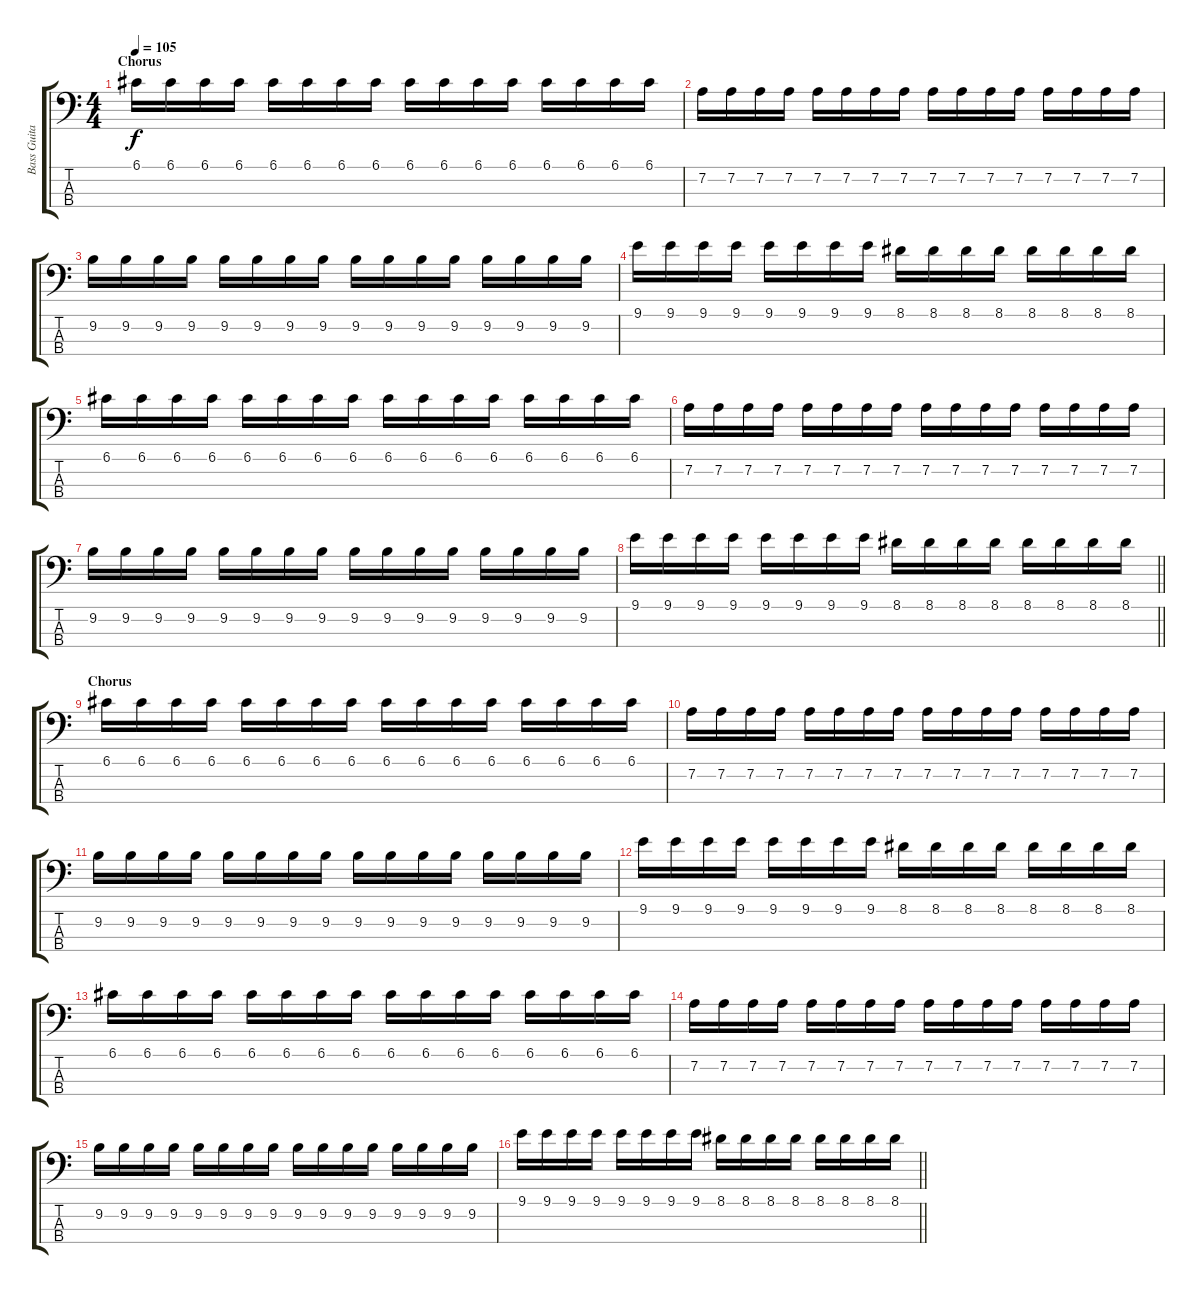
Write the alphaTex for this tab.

\track ("Bass Guitar" "Bass Guita") {instrument electricbassfinger}
\staff {score tabs}
\tuning (G2 D2 A1 D1) {hide}
\ts (4 4)
\section ("" "Chorus")
\tempo 105
\clef f4
\ks c
6.1.16{dy f} 6.1.16 6.1.16 6.1.16 6.1.16 6.1.16 6.1.16 6.1.16 6.1.16 6.1.16 6.1.16 6.1.16 6.1.16 6.1.16 6.1.16 6.1.16 |
7.2.16 7.2.16 7.2.16 7.2.16 7.2.16 7.2.16 7.2.16 7.2.16 7.2.16 7.2.16 7.2.16 7.2.16 7.2.16 7.2.16 7.2.16 7.2.16 |
9.2.16 9.2.16 9.2.16 9.2.16 9.2.16 9.2.16 9.2.16 9.2.16 9.2.16 9.2.16 9.2.16 9.2.16 9.2.16 9.2.16 9.2.16 9.2.16 |
9.1.16 9.1.16 9.1.16 9.1.16 9.1.16 9.1.16 9.1.16 9.1.16 8.1.16 8.1.16 8.1.16 8.1.16 8.1.16 8.1.16 8.1.16 8.1.16 |
6.1.16 6.1.16 6.1.16 6.1.16 6.1.16 6.1.16 6.1.16 6.1.16 6.1.16 6.1.16 6.1.16 6.1.16 6.1.16 6.1.16 6.1.16 6.1.16 |
7.2.16 7.2.16 7.2.16 7.2.16 7.2.16 7.2.16 7.2.16 7.2.16 7.2.16 7.2.16 7.2.16 7.2.16 7.2.16 7.2.16 7.2.16 7.2.16 |
9.2.16 9.2.16 9.2.16 9.2.16 9.2.16 9.2.16 9.2.16 9.2.16 9.2.16 9.2.16 9.2.16 9.2.16 9.2.16 9.2.16 9.2.16 9.2.16 |
\barLineRight lightlight
9.1.16 9.1.16 9.1.16 9.1.16 9.1.16 9.1.16 9.1.16 9.1.16 8.1.16 8.1.16 8.1.16 8.1.16 8.1.16 8.1.16 8.1.16 8.1.16 |
\section ("" "Chorus")
6.1.16 6.1.16 6.1.16 6.1.16 6.1.16 6.1.16 6.1.16 6.1.16 6.1.16 6.1.16 6.1.16 6.1.16 6.1.16 6.1.16 6.1.16 6.1.16 |
7.2.16 7.2.16 7.2.16 7.2.16 7.2.16 7.2.16 7.2.16 7.2.16 7.2.16 7.2.16 7.2.16 7.2.16 7.2.16 7.2.16 7.2.16 7.2.16 |
9.2.16 9.2.16 9.2.16 9.2.16 9.2.16 9.2.16 9.2.16 9.2.16 9.2.16 9.2.16 9.2.16 9.2.16 9.2.16 9.2.16 9.2.16 9.2.16 |
9.1.16 9.1.16 9.1.16 9.1.16 9.1.16 9.1.16 9.1.16 9.1.16 8.1.16 8.1.16 8.1.16 8.1.16 8.1.16 8.1.16 8.1.16 8.1.16 |
6.1.16 6.1.16 6.1.16 6.1.16 6.1.16 6.1.16 6.1.16 6.1.16 6.1.16 6.1.16 6.1.16 6.1.16 6.1.16 6.1.16 6.1.16 6.1.16 |
7.2.16 7.2.16 7.2.16 7.2.16 7.2.16 7.2.16 7.2.16 7.2.16 7.2.16 7.2.16 7.2.16 7.2.16 7.2.16 7.2.16 7.2.16 7.2.16 |
9.2.16 9.2.16 9.2.16 9.2.16 9.2.16 9.2.16 9.2.16 9.2.16 9.2.16 9.2.16 9.2.16 9.2.16 9.2.16 9.2.16 9.2.16 9.2.16 |
\barLineRight lightlight
9.1.16 9.1.16 9.1.16 9.1.16 9.1.16 9.1.16 9.1.16 9.1.16 8.1.16 8.1.16 8.1.16 8.1.16 8.1.16 8.1.16 8.1.16 8.1.16
